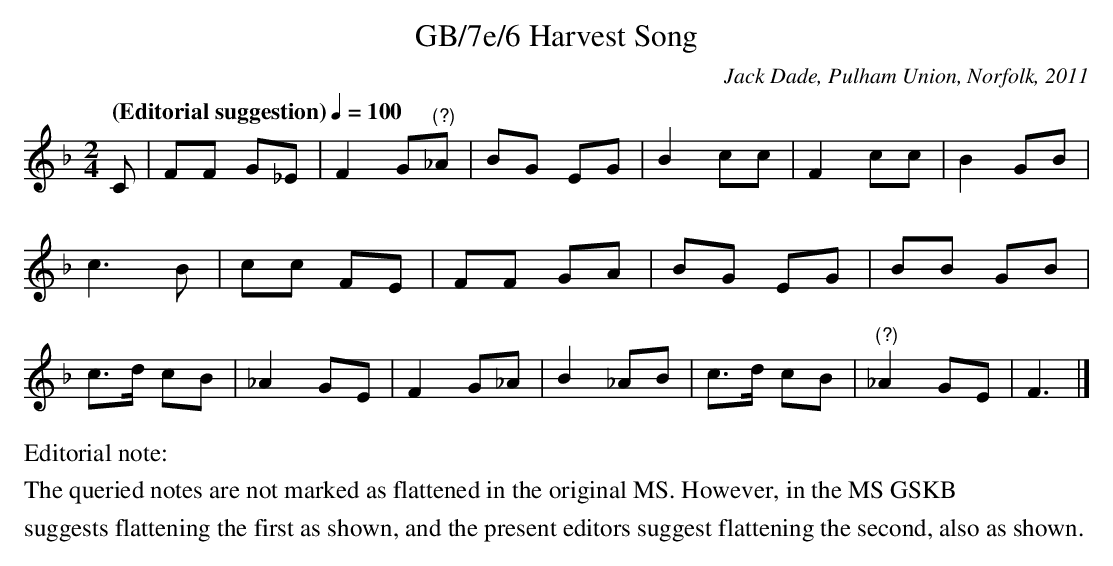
X:1
T:GB/7e/6 Harvest Song
C:Jack Dade, Pulham Union, Norfolk, 2011
L:1/8
M:2/4
Q:"(Editorial suggestion)" 1/4=100
K:F
C | FF G_E | F2 G"^(?)"_A | BG EG | B2 cc | F2 cc | B2 GB |
c3 B | cc FE | FF GA |$ BG EG | BB GB |
c>d cB | _A2 GE | F2 G_A | B2 _AB | c>d cB |"^(?)" _A2 GE | F3 |]
